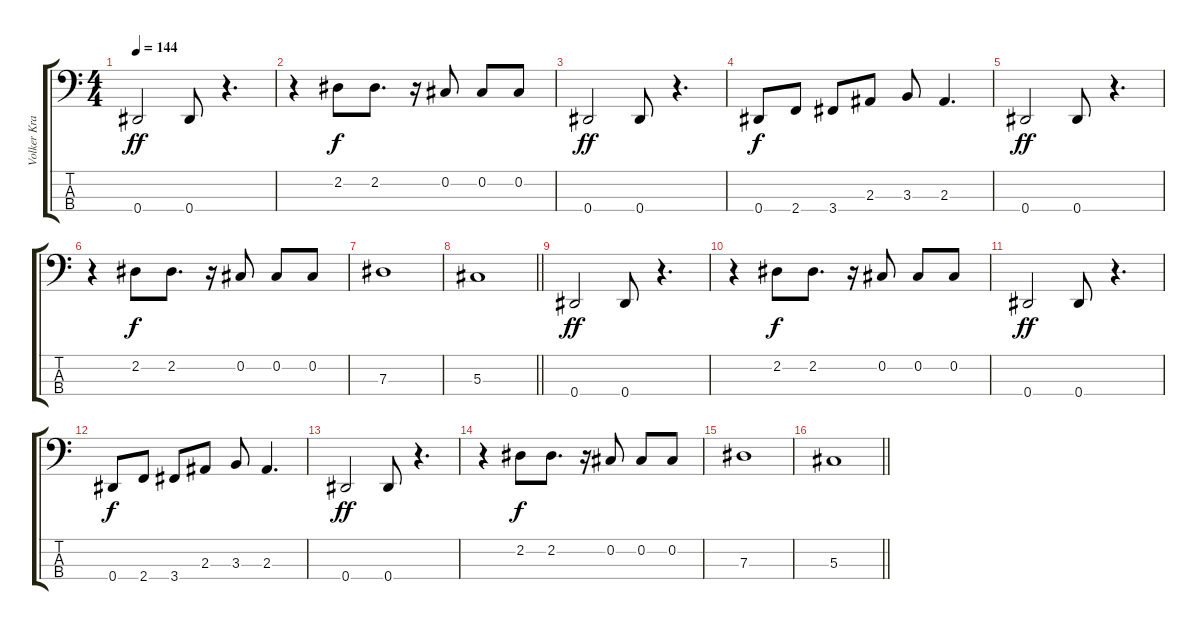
\track ("Volker Krawzcak" "Volker Kra") {instrument electricbassfinger}
\staff {score tabs}
\tuning (Gb2 Db2 Ab1 Eb1) {hide}
\ts (4 4)
\tempo 144
\clef f4
\ks c
0.4.2{dy ff} 0.4.8 r.4{d} |
r.4 2.2.8{dy f} 2.2.8{d} r.16 0.2.8 0.2.8 0.2.8 |
0.4.2{dy ff} 0.4.8 r.4{d} |
0.4.8{dy f} 2.4.8 3.4.8 2.3.8 3.3.8 2.3.4{d} |
0.4.2{dy ff} 0.4.8 r.4{d} |
r.4 2.2.8{dy f} 2.2.8{d} r.16 0.2.8 0.2.8 0.2.8 |
7.3.1 |
\barLineRight lightlight
5.3.1 |
0.4.2{dy ff} 0.4.8 r.4{d} |
r.4 2.2.8{dy f} 2.2.8{d} r.16 0.2.8 0.2.8 0.2.8 |
0.4.2{dy ff} 0.4.8 r.4{d} |
0.4.8{dy f} 2.4.8 3.4.8 2.3.8 3.3.8 2.3.4{d} |
0.4.2{dy ff} 0.4.8 r.4{d} |
r.4 2.2.8{dy f} 2.2.8{d} r.16 0.2.8 0.2.8 0.2.8 |
7.3.1 |
\barLineRight lightlight
5.3.1
